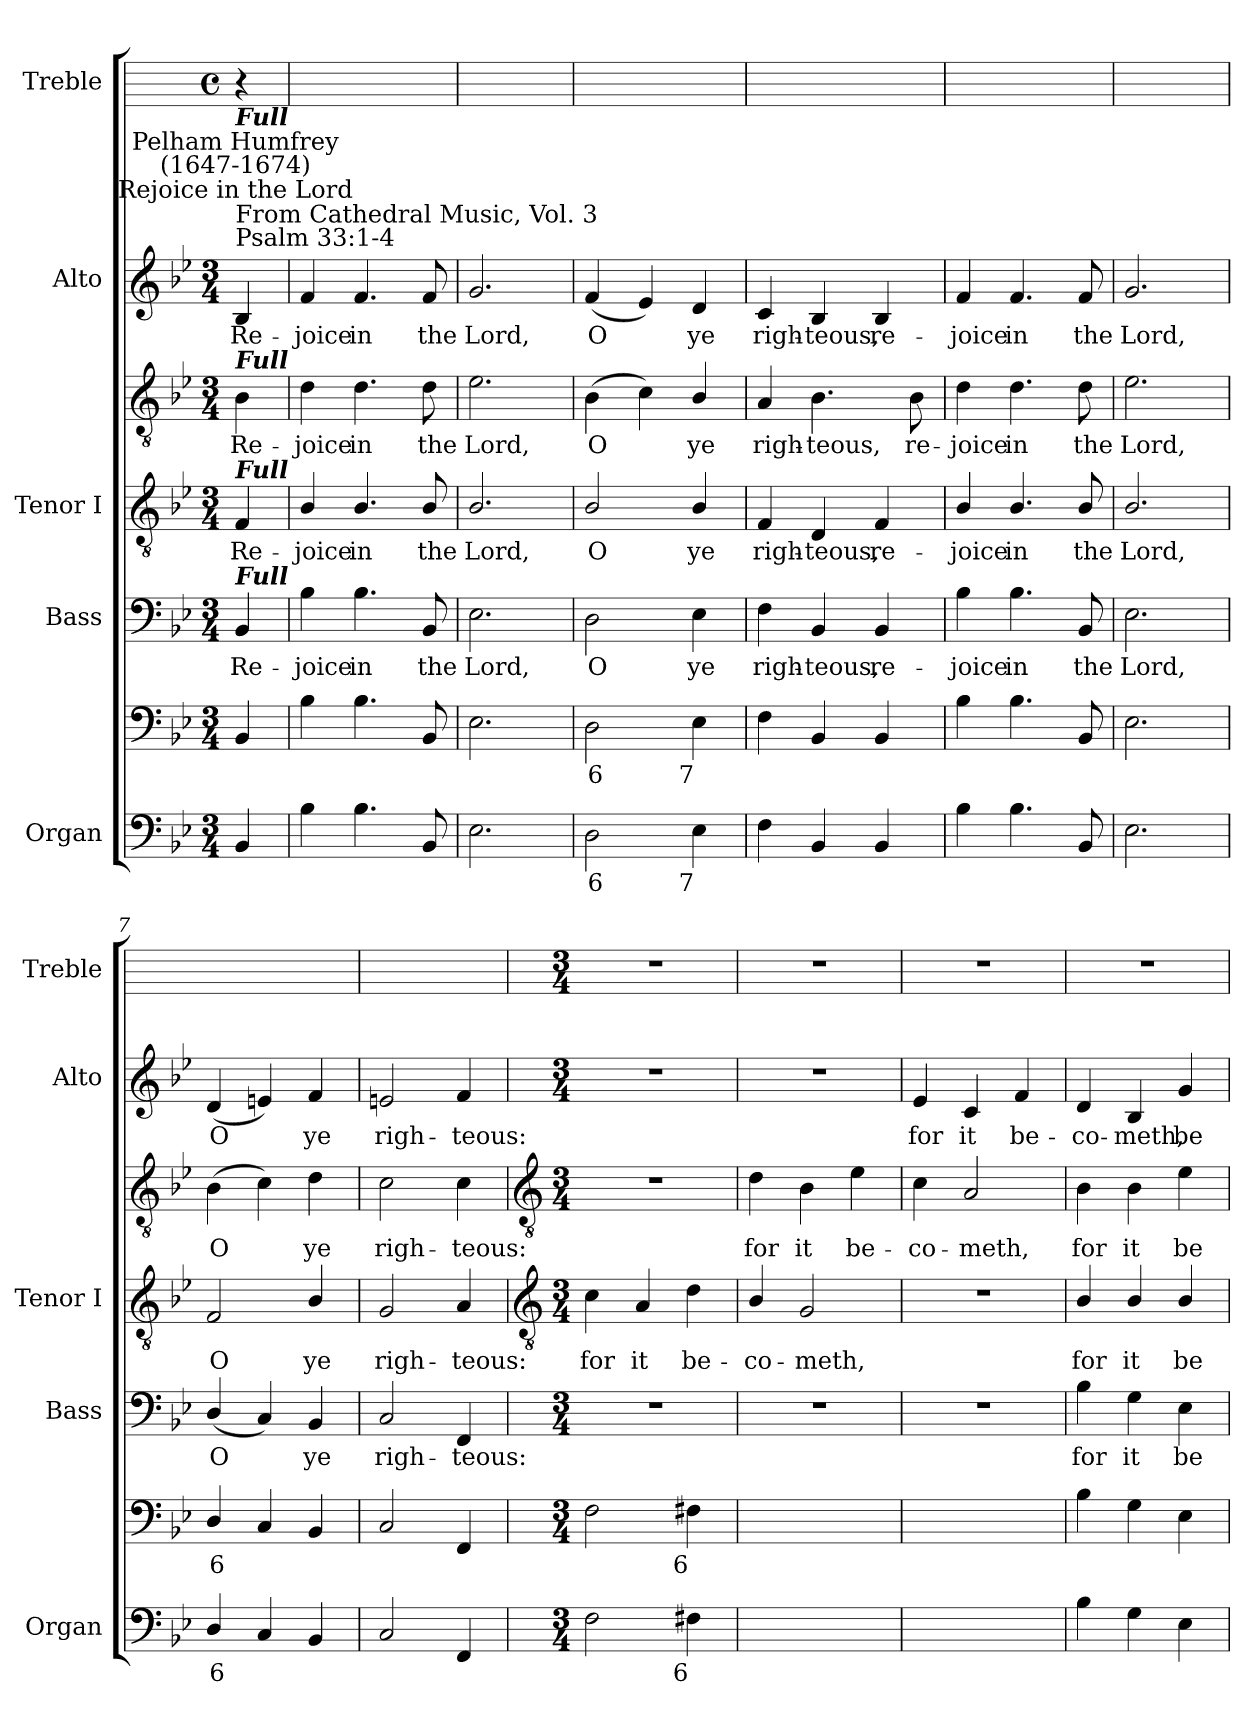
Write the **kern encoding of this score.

**kern	**text	**kern	**text	**kern	**text	**kern	**text	**kern	**text	**kern	**text	**kern
*part5	*part5	*part5	*part5	*part4	*part4	*part3	*part3	*part3	*part3	*part2	*part2	*part1
*staff7	*staff7	*staff6	*staff6	*staff5	*staff5	*staff4	*staff4	*staff3	*staff3	*staff2	*staff2	*staff1
*I"Organ	*	*	*	*I"Bass	*	*I"Tenor I	*	*	*	*I"Alto	*	*I"Treble
*I'Organ	*	*	*	*I'Bass	*	*I'Tenor I	*	*	*	*I'Alto	*	*I'Treble
*	*	*clefF4	*	*clefF4	*	*clefGv2	*	*clefGv2	*	*clefG2	*	*
*k[b-e-]	*	*k[b-e-]	*	*k[b-e-]	*	*k[b-e-]	*	*k[b-e-]	*	*k[b-e-]	*	*
*B-:	*	*B-:	*	*B-:	*	*B-:	*	*B-:	*	*B-:	*	*
*M3/4	*	*M3/4	*	*M3/4	*	*M3/4	*	*M3/4	*	*M3/4	*	*M4/4
*	*	*	*	*	*	*	*	*	*	*	*	*met(c)
=	=	=	=	=	=	=	=	=	=	=	=	=
!	!	!	!	!	!	!	!	!	!	!LO:TX:a:t=From Cathedral Music, Vol. 3\nPsalm 33&colon;1-4	!	!
!	!	!	!	!	!	!	!	!	!	!LO:TX:a:cj:t=Rejoice in the Lord	!	!
!	!	!	!	!	!	!	!	!	!	!LO:TX:a:cj:t=Pelham Humfrey\n(1647-1674)	!	!
!	!	!	!	!	!	!	!	!	!	!LO:TX:a:Bi:t=Full	!	!
!	!	!	!	!	!	!	!	!LO:TX:a:Bi:t=Full	!	!	!	!
!	!	!	!	!	!	!LO:TX:a:Bi:t=Full	!	!	!	!	!	!
!	!	!	!	!LO:TX:a:Bi:t=Full	!	!	!	!	!	!	!	!
!	!	!	!	!	!LO:LY:b	!	!LO:LY:b	!	!LO:LY:b	!	!LO:LY:b	!
4BB-	.	4BB-	.	4BB-	Re-	4F	-Re-	4B-	Re-	4B-	Re-	4r
=1	=1	=1	=1	=1	=1	=1	=1	=1	=1	=1	=1	=1
!	!	!	!	!	!LO:LY:b	!	!LO:LY:b	!	!LO:LY:b	!	!LO:LY:b	!
4B-	.	4B-	.	4B-	-joice	4B-/	joice	4d	-joice	4f	-joice	2.r
!	!	!	!	!	!LO:LY:b	!	!LO:LY:b	!	!LO:LY:b	!	!LO:LY:b	!
4.B-	.	4.B-	.	4.B-	in	4.B-/	in	4.d	in	4.f	in	.
!	!	!	!	!	!LO:LY:b	!	!LO:LY:b	!	!LO:LY:b	!	!LO:LY:b	!
8BB-	.	8BB-	.	8BB-	the	8B-/	the	8d	the	8f	the	.
=2	=2	=2	=2	=2	=2	=2	=2	=2	=2	=2	=2	=2
!	!	!	!	!	!LO:LY:b	!	!LO:LY:b	!	!LO:LY:b	!	!LO:LY:b	!
2.E-	.	2.E-	.	2.E-	Lord,	2.B-/	Lord,	2.e-	Lord,	2.g	Lord,	2.r
=3	=3	=3	=3	=3	=3	=3	=3	=3	=3	=3	=3	=3
!	!LO:LY:b	!	!LO:LY:b	!	!LO:LY:b	!	!LO:LY:b	!	!LO:LY:b	!	!LO:LY:b	!
2D	6	2D	6	2D	O	2B-/	O	(>4B-	O	(<4f	O	2.r
.	.	.	.	.	.	.	.	4c)	.	4e-)	.	.
!	!LO:LY:b	!	!LO:LY:b	!	!LO:LY:b	!	!LO:LY:b	!	!LO:LY:b	!	!LO:LY:b	!
4E-	7	4E-	7	4E-	ye	4B-/	ye	4B-/	ye	4d	ye	.
=4	=4	=4	=4	=4	=4	=4	=4	=4	=4	=4	=4	=4
!	!	!	!	!	!LO:LY:b	!	!LO:LY:b	!	!LO:LY:b	!	!LO:LY:b	!
4F	.	4F	.	4F	righ-	4F	-righ-	4A	righ-	4c	righ-	2.r
!	!	!	!	!	!LO:LY:b	!	!LO:LY:b	!	!LO:LY:b	!	!LO:LY:b	!
4BB-	.	4BB-	.	4BB-	-teous,	4D	-teous,	4.B-	-teous,	4B-	-teous,	.
!	!	!	!	!	!LO:LY:b	!	!LO:LY:b	!	!	!	!LO:LY:b	!
4BB-	.	4BB-	.	4BB-	re-	4F	re-	.	.	4B-	re-	.
!	!	!	!	!	!	!	!	!	!LO:LY:b	!	!	!
.	.	.	.	.	.	.	.	8B-	re-	.	.	.
=5	=5	=5	=5	=5	=5	=5	=5	=5	=5	=5	=5	=5
!	!	!	!	!	!LO:LY:b	!	!LO:LY:b	!	!LO:LY:b	!	!LO:LY:b	!
4B-	.	4B-	.	4B-	-joice	4B-/	joice	4d	-joice	4f	-joice	2.r
!	!	!	!	!	!LO:LY:b	!	!LO:LY:b	!	!LO:LY:b	!	!LO:LY:b	!
4.B-	.	4.B-	.	4.B-	in	4.B-/	in	4.d	in	4.f	in	.
!	!	!	!	!	!LO:LY:b	!	!LO:LY:b	!	!LO:LY:b	!	!LO:LY:b	!
8BB-	.	8BB-	.	8BB-	the	8B-/	the	8d	the	8f	the	.
=6	=6	=6	=6	=6	=6	=6	=6	=6	=6	=6	=6	=6
!	!	!	!	!	!LO:LY:b	!	!LO:LY:b	!	!LO:LY:b	!	!LO:LY:b	!
2.E-	.	2.E-	.	2.E-	Lord,	2.B-/	Lord,	2.e-	Lord,	2.g	Lord,	2.r
=7	=7	=7	=7	=7	=7	=7	=7	=7	=7	=7	=7	=7
!	!LO:LY:b	!	!LO:LY:b	!	!LO:LY:b	!	!LO:LY:b	!	!LO:LY:b	!	!LO:LY:b	!
4D/	6	4D/	6	(<4D/	O	2F	O	(>4B-	O	(<4d	O	2.r
4C	.	4C	.	4C)	.	.	.	4c)	.	4en)	.	.
!	!	!	!	!	!LO:LY:b	!	!LO:LY:b	!	!LO:LY:b	!	!LO:LY:b	!
4BB-	.	4BB-	.	4BB-	ye	4B-/	ye	4d	ye	4f	ye	.
=8	=8	=8	=8	=8	=8	=8	=8	=8	=8	=8	=8	=8
!	!	!	!	!	!LO:LY:b	!	!LO:LY:b	!	!LO:LY:b	!	!LO:LY:b	!
2C	.	2C	.	2C	righ-	2G	righ-	2c	righ-	2en	righ-	2.r
!	!	!	!	!	!LO:LY:b	!	!LO:LY:b	!	!LO:LY:b	!	!LO:LY:b	!
4FF	.	4FF	.	4FF	-teous:	4A	-teous:	4c	-teous:	4f	-teous:	.
!!LO:LB:g=z
=9	=9	=9	=9	=9	=9	=9	=9	=9	=9	=9	=9	=9
*	*	*	*	*	*	*clefGv2	*	*clefGv2	*	*	*	*
*M3/4	*	*M3/4	*	*M3/4	*	*M3/4	*	*M3/4	*	*M3/4	*	*M3/4
!	!	!	!	!LO:N:vis=1	!	!	!LO:LY:b	!LO:N:vis=1	!	!LO:N:vis=1	!	!
2F	.	2F	.	2.r	.	4c	for	2.r	.	2.r	.	2.r
!	!	!	!	!	!	!	!LO:LY:b	!	!	!	!	!
.	.	.	.	.	.	4A	it	.	.	.	.	.
!	!LO:LY:b	!	!LO:LY:b	!	!	!	!LO:LY:b	!	!	!	!	!
4F#X	6	4F#X	6	.	.	4d	be-	.	.	.	.	.
=10	=10	=10	=10	=10	=10	=10	=10	=10	=10	=10	=10	=10
!	!	!	!	!LO:N:vis=1	!	!	!LO:LY:b	!	!LO:LY:b	!LO:N:vis=1	!	!
[2Gyy	.	[2Gyy	.	2.r	.	4B-/	-co-	4d	-for	2.r	.	2.r
!	!	!	!	!	!	!	!LO:LY:b	!	!LO:LY:b	!	!	!
.	.	.	.	.	.	2G	-meth,	4B-	it	.	.	.
!	!LO:LY:b	!	!LO:LY:b	!	!	!	!	!	!LO:LY:b	!	!	!
4Gyy]	6	4Gyy]	6	.	.	.	.	4e-	be-	.	.	.
=11	=11	=11	=11	=11	=11	=11	=11	=11	=11	=11	=11	=11
!	!	!	!	!LO:N:vis=1	!	!LO:N:vis=1	!	!	!LO:LY:b	!	!LO:LY:b	!
[2Ayy	.	[2Ayy	.	2.r	.	2.r	.	4c	co-	4e-	for	2.r
!	!	!	!	!	!	!	!	!	!LO:LY:b	!	!LO:LY:b	!
.	.	.	.	.	.	.	.	2A	-meth,	4c	it	.
!	!LO:LY:b	!	!LO:LY:b	!	!	!	!	!	!	!	!LO:LY:b	!
4Ayy]	6	4Ayy]	6	.	.	.	.	.	.	4f	be-	.
=12	=12	=12	=12	=12	=12	=12	=12	=12	=12	=12	=12	=12
!	!	!	!	!	!LO:LY:b	!	!LO:LY:b	!	!LO:LY:b	!	!LO:LY:b	!
4B-	.	4B-	.	4B-	for	4B-/	-for	4B-	for	4d	-co-	2.r
!	!	!	!	!	!LO:LY:b	!	!LO:LY:b	!	!LO:LY:b	!	!LO:LY:b	!
4G	.	4G	.	4G	it	4B-/	it	4B-	it	4B-	-meth,	.
!	!	!	!	!	!LO:LY:b	!	!LO:LY:b	!	!LO:LY:b	!	!LO:LY:b	!
4E-	.	4E-	.	4E-	be-	4B-/	be-	4e-	be-	4g	be-	.
=	=	=	=	=	=	=	=	=	=	=	=	=
*-	*-	*-	*-	*-	*-	*-	*-	*-	*-	*-	*-	*-
